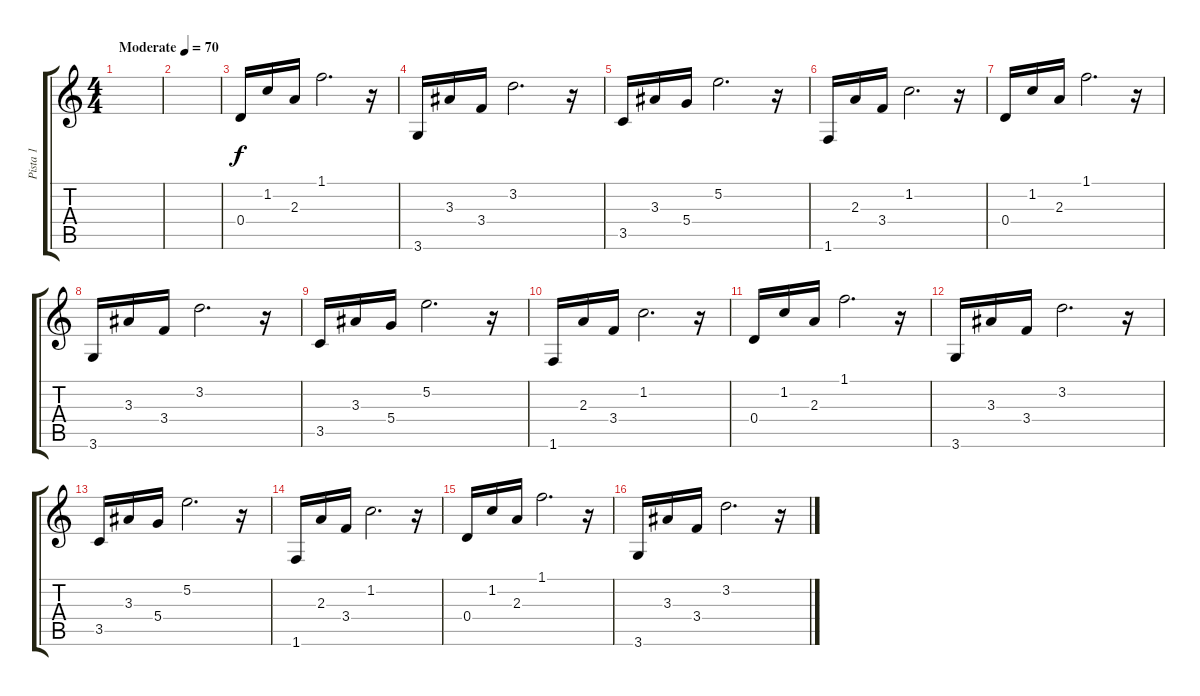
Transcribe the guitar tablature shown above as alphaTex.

\track ("Pista 1" "Pista 1") {instrument electricguitarjazz}
\staff {score tabs}
\tuning (E4 B3 G3 D3 A2 E2) {hide}
\ts (4 4)
\tempo (70 "Moderate")
\clef g2
\ks c
|
|
0.4.16 1.2.16 2.3.16 1.1.2{d} r.16 |
3.6.16 3.3.16 3.4.16 3.2.2{d} r.16 |
3.5.16 3.3.16 5.4.16 5.2.2{d} r.16 |
1.6.16 2.3.16 3.4.16 1.2.2{d} r.16 |
0.4.16 1.2.16 2.3.16 1.1.2{d} r.16 |
3.6.16 3.3.16 3.4.16 3.2.2{d} r.16 |
3.5.16 3.3.16 5.4.16 5.2.2{d} r.16 |
1.6.16 2.3.16 3.4.16 1.2.2{d} r.16 |
0.4.16 1.2.16 2.3.16 1.1.2{d} r.16 |
3.6.16 3.3.16 3.4.16 3.2.2{d} r.16 |
3.5.16 3.3.16 5.4.16 5.2.2{d} r.16 |
1.6.16 2.3.16 3.4.16 1.2.2{d} r.16 |
0.4.16 1.2.16 2.3.16 1.1.2{d} r.16 |
3.6.16 3.3.16 3.4.16 3.2.2{d} r.16
